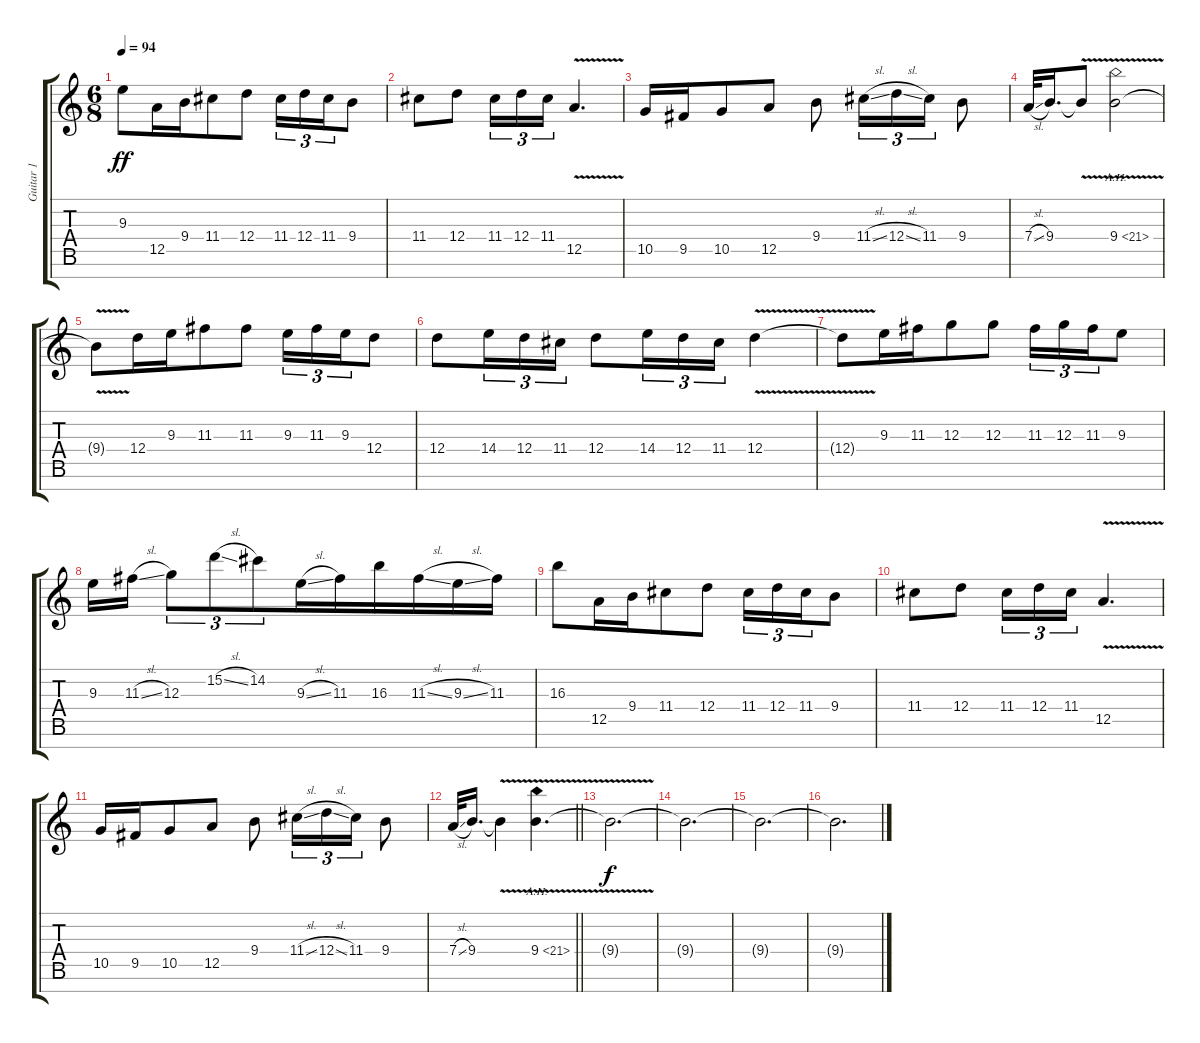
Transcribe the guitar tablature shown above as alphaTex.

\track ("Guitar 1" "Guitar 1") {instrument distortionguitar}
\staff {score tabs}
\tuning (E4 B3 G3 D3 A2 E2 B1) {hide}
\ts (6 8)
\tempo 94
\clef g2
\ks c
9.3{t}.8{dy ff} 12.5.16 9.4.16{beam merge} 11.4.8{beam merge} 12.4.8 11.4.16{tu (3 2)} 12.4.16{tu (3 2) beam merge} 11.4.16{tu (3 2) beam merge} 9.4.8 |
11.4.8{beam merge} 12.4.8 11.4.16{tu (3 2) beam merge} 12.4.16{tu (3 2) beam merge} 11.4.16{tu (3 2)} 12.5{v}.4{d} |
10.5.16 9.5.16{beam merge} 10.5.8 12.5.8 9.4.8 11.4{sl}.16{tu (3 2)} 12.4{sl}.16{tu (3 2) beam merge} 11.4.16{tu (3 2)} 9.4.8 |
7.4{sl}.32 9.4.16{d} 9.4{v t}.8 9.4{ah 12 v}.2 |
9.4{t}.8 12.4.16 9.3.16{beam merge} 11.3.8{beam merge} 11.3.8 9.3.16{tu (3 2)} 11.3.16{tu (3 2) beam merge} 9.3.16{tu (3 2) beam merge} 12.4.8 |
12.4.8{beam merge} 14.4.16{tu (3 2)} 12.4.16{tu (3 2)} 11.4.16{tu (3 2)} 12.4.8{beam merge} 14.4.16{tu (3 2)} 12.4.16{tu (3 2)} 11.4.16{tu (3 2)} 12.4{v}.4 |
12.4{t}.8 9.3.16 11.3.16{beam merge} 12.3.8{beam merge} 12.3.8 11.3.16{tu (3 2)} 12.3.16{tu (3 2) beam merge} 11.3.16{tu (3 2) beam merge} 9.3.8 |
9.3.16{beam merge} 11.3{sl}.16 12.3.8{tu (3 2)} 15.2{sl}.8{tu (3 2)} 14.2.8{tu (3 2) beam merge} 9.3{sl}.16 11.3.16{beam merge} 16.3.16{beam merge} 11.3{sl}.16 9.3{sl}.16 11.3.16 |
16.3.8 12.5.16 9.4.16{beam merge} 11.4.8{beam merge} 12.4.8 11.4.16{tu (3 2)} 12.4.16{tu (3 2) beam merge} 11.4.16{tu (3 2) beam merge} 9.4.8 |
11.4.8{beam merge} 12.4.8 11.4.16{tu (3 2) beam merge} 12.4.16{tu (3 2) beam merge} 11.4.16{tu (3 2)} 12.5{v}.4{d} |
10.5.16 9.5.16{beam merge} 10.5.8 12.5.8 9.4.8 11.4{sl}.16{tu (3 2)} 12.4{sl}.16{tu (3 2) beam merge} 11.4.16{tu (3 2)} 9.4.8 |
\barLineRight lightlight
7.4{sl}.32 9.4.16{d} 9.4{v t}.4 9.4{ah 12 v}.4{d volume 0} |
9.4{t}.2{d dy f} |
9.4{t}.2{d} |
9.4{t}.2{d} |
9.4{t}.2{d}
